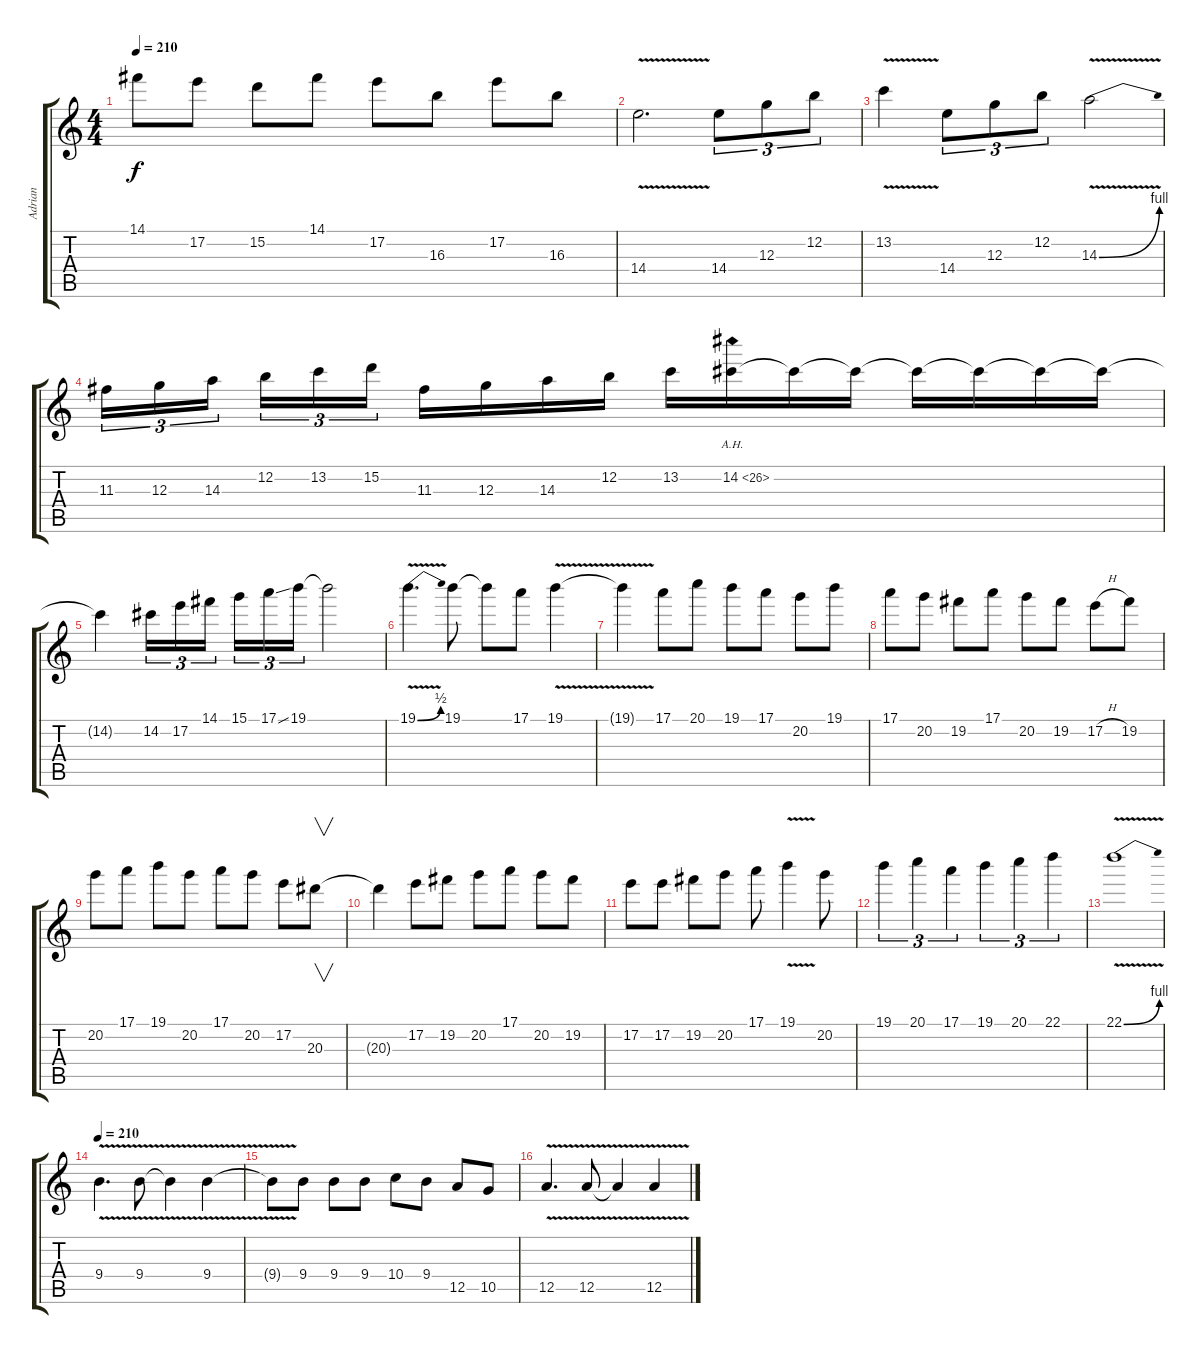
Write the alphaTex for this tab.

\track ("Adrian" "Adrian") {instrument distortionguitar}
\staff {score tabs}
\tuning (E4 B3 G3 D3 A2 E2) {hide}
\ts (4 4)
\tempo 210
\clef g2
\ks c
14.1.8{dy f} 17.2.8 15.2.8 14.1.8 17.2.8 16.3.8 17.2.8 16.3.8 |
14.4{v}.2{d} 14.4.8{tu (3 2)} 12.3.8{tu (3 2)} 12.2.8{tu (3 2)} |
13.2{v}.4 14.4.8{tu (3 2)} 12.3.8{tu (3 2)} 12.2.8{tu (3 2)} 14.3{be (bend 0 0 60 4) v}.2 |
11.3.16{tu (3 2)} 12.3.16{tu (3 2)} 14.3.16{tu (3 2) beam splitsecondary} 12.2.16{tu (3 2)} 13.2.16{tu (3 2)} 15.2.16{tu (3 2)} 11.3.16 12.3.16 14.3.16 12.2.16 13.2.16 14.2{ah 12}.16 14.2{t}.16 14.2{t}.16 14.2{t}.16 14.2{t}.16 14.2{t}.16 14.2{t}.16 |
14.2{t}.4 14.2.16{tu (3 2)} 17.2.16{tu (3 2)} 14.1.16{tu (3 2) beam splitsecondary} 15.1.16{tu (3 2)} 17.1{ss}.16{tu (3 2)} 19.1.16{tu (3 2)} 19.1{t}.2 |
19.1{be (bend 0 0 60 2) v}.4{d} 19.1.8 19.1{t}.8 17.1.8 19.1{v}.4 |
19.1{t}.4 17.1.8 20.1.8 19.1.8 17.1.8 20.2.8 19.1.8 |
17.1.8 20.2.8 19.2.8 17.1.8 20.2.8 19.2.8 17.2{h}.8 19.2.8 |
20.2.8 17.1.8 19.1.8 20.2.8 17.1.8 20.2.8 17.2.8 20.3.8{v} |
20.3{t}.4 17.2.8 19.2.8 20.2.8 17.1.8 20.2.8 19.2.8 |
17.2.8 17.2.8 19.2.8 20.2.8 17.1.8 19.1{v}.4 20.2.8 |
19.1.4{tu (3 2)} 20.1.4{tu (3 2)} 17.1.4{tu (3 2)} 19.1.4{tu (3 2)} 20.1.4{tu (3 2)} 22.1.4{tu (3 2)} |
22.1{be (bend 0 0 60 4) v}.1 |
\tempo 210
9.4{v}.4{d volume 16} 9.4{v}.8 9.4{t}.4 9.4{v}.4 |
9.4{t}.8 9.4.8 9.4.8 9.4.8 10.4.8 9.4.8 12.5.8 10.5.8 |
12.5{v}.4{d} 12.5{v}.8 12.5{t}.4 12.5{v}.4
